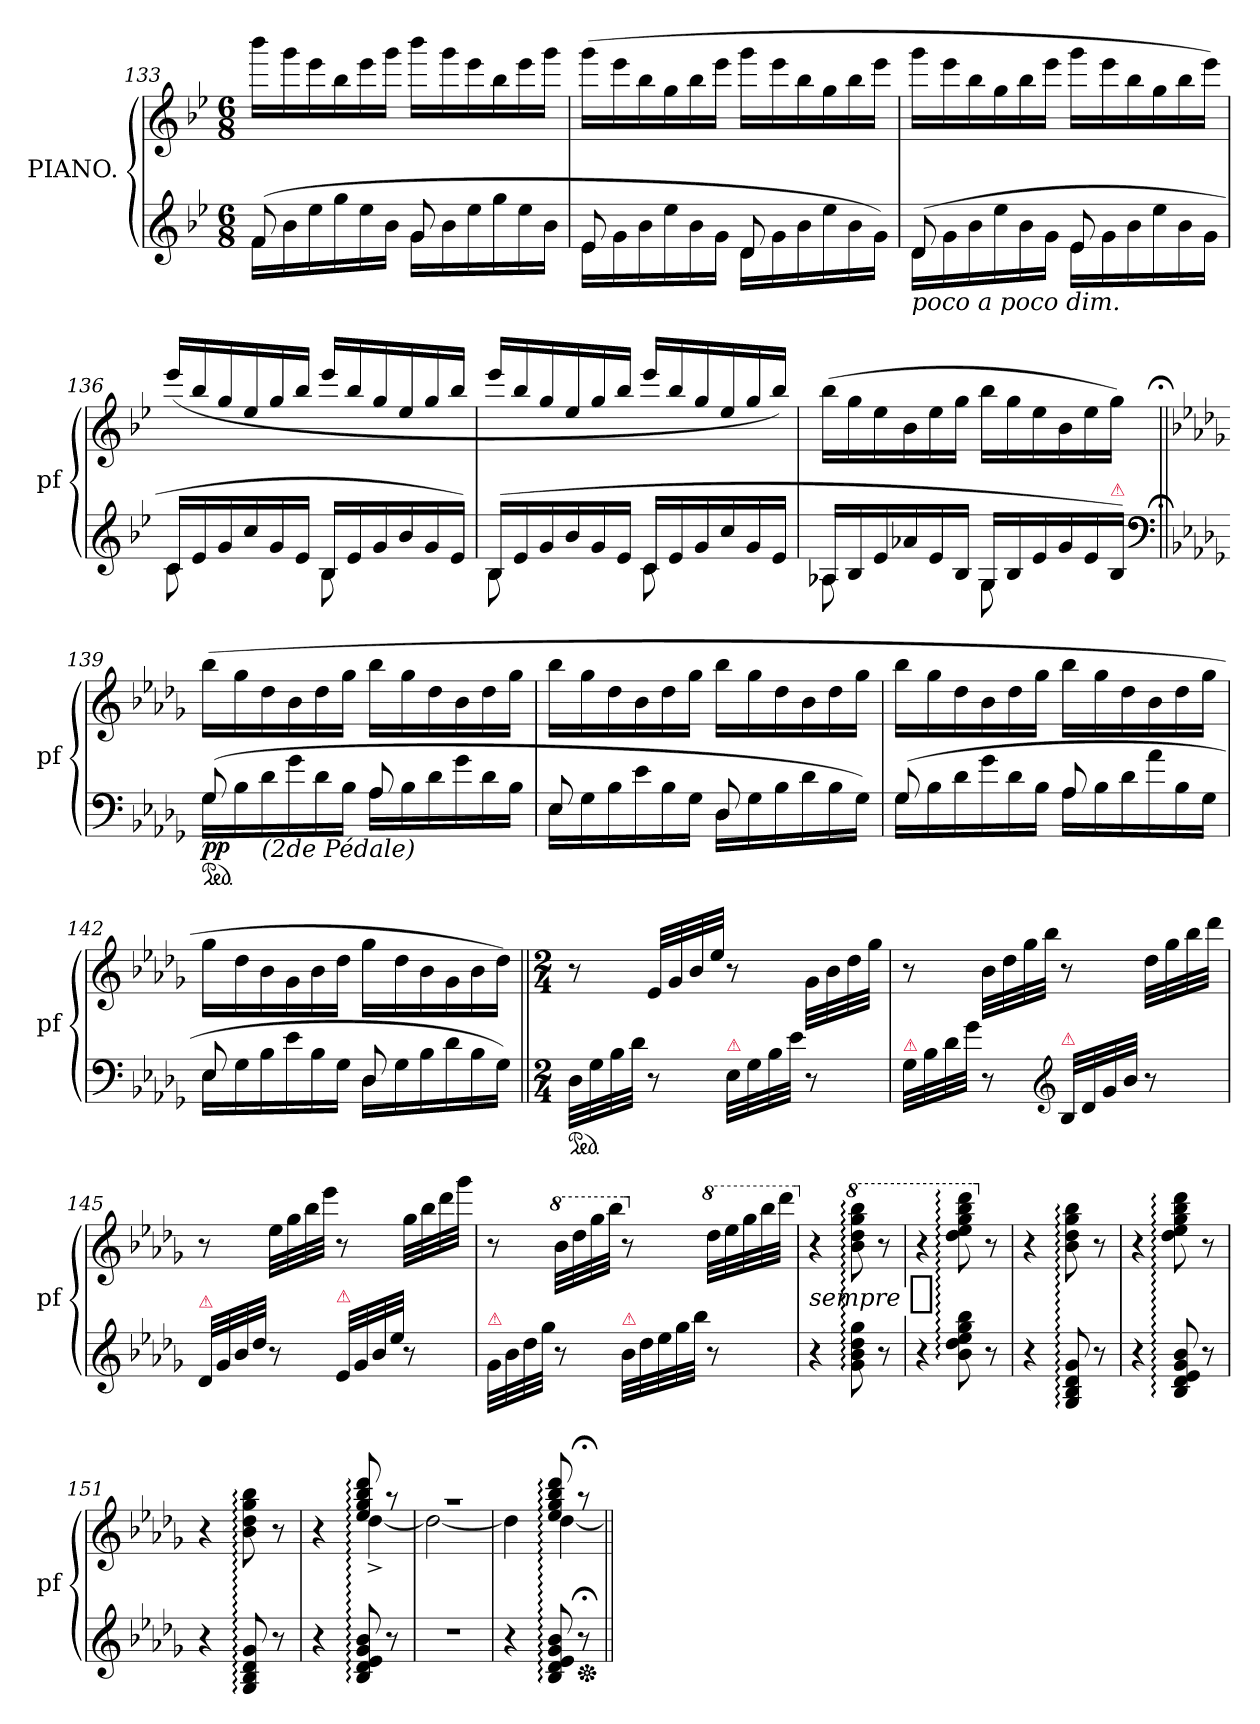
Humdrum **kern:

**kern	**kern	**dynam
*part1	*part1	*part1
*staff2	*staff1	*staff1/2
*I"PIANO.	*	*
*I'pf	*	*
*clefG2	*clefG2	*
*k[b-e-]	*k[b-e-]	*
*g:	*g:	*
*M6/8	*M6/8	*
=133	=133	=133
*^	*	*
(>8f/	16f\LL	16bbb-\LL	.
.	16b-\	16ggg\	.
4ryy	16ee-\	16eee-\	.
.	16gg\	16bb-\	.
.	16ee-\	16eee-\	.
.	16b-\JJ	16ggg\JJ	.
8g/	16g\LL	16bbb-\LL	.
.	16b-\	16ggg\	.
4ryy	16ee-\	16eee-\	.
.	16gg\	16bb-\	.
.	16ee-\	16eee-\	.
.	16b-\JJ	16ggg\JJ	.
=134	=134	=134	=134
8e-/	16e-\LL	(>16ggg\LL	.
.	16g\	16eee-\	.
4ryy	16b-\	16bb-\	.
.	16ee-\	16gg\	.
.	16b-\	16bb-\	.
.	16g\JJ	16eee-\JJ	.
8d/	16d\LL	16ggg\LL	.
.	16g\	16eee-\	.
4ryy	16b-\	16bb-\	.
.	16ee-\	16gg\	.
.	16b-\	16bb-\	.
.	16g\JJ)	16eee-\JJ	.
=135	=135	=135	=135
!LO:TX:b:i:t=poco a poco dim.	!	!	!
(>8d/	16d\LL	16ggg\LL	.
.	16g\	16eee-\	.
4ryy	16b-\	16bb-\	.
.	16ee-\	16gg\	.
.	16b-\	16bb-\	.
.	16g\JJ	16eee-\JJ	.
8e-/	16e-\LL	16ggg\LL	.
.	16g\	16eee-\	.
4ryy	16b-\	16bb-\	.
.	16ee-\	16gg\	.
.	16b-\	16bb-\	.
.	16g\JJ	16eee-\JJ)	.
=136	=136	=136	=136
16c/LL	8c\	(<16eee-/LL	.
16e-/	.	16bb-/	.
16g/	4ryy	16gg/	.
16cc/	.	16ee-/	.
16g/	.	16gg/	.
16e-/JJ	.	16bb-/JJ	.
16B-/LL	8B-\	16eee-/LL	.
16e-/	.	16bb-/	.
16g/	4ryy	16gg/	.
16b-/	.	16ee-/	.
16g/	.	16gg/	.
16e-/JJ)	.	16bb-/JJ	.
=137	=137	=137	=137
(<16B-/LL	8B-\	16eee-/LL	.
16e-/	.	16bb-/	.
16g/	4ryy	16gg/	.
16b-/	.	16ee-/	.
16g/	.	16gg/	.
16e-/JJ	.	16bb-/JJ	.
16c/LL	8c\	16eee-/LL	.
16e-/	.	16bb-/	.
16g/	4ryy	16gg/	.
16cc/	.	16ee-/	.
16g/	.	16gg/	.
16e-/JJ	.	16bb-/JJ)	.
=138	=138	=138	=138
16A-X/LL	8A-X\	(>16bb-\LL	.
16B-/	.	16gg\	.
16e-/	4ryy	16ee-\	.
16a-X/	.	16b-\	.
16e-/	.	16ee-\	.
16B-/JJ	.	16gg\JJ	.
16G/LL	8G\	16bb-\LL	.
16B-/	.	16gg\	.
16e-/	4ryy	16ee-\	.
16g/	.	16b-\	.
16e-/	.	16ee-\	.
!LO:TX:a:color=crimson:t=⚠	!	!	!
16B-/JJ)	.	16gg\JJ)	.
*clefF4	*	*	*
=139||;	=139||;	=139||;	=139||;
*k[b-e-a-d-g-]	*	*k[b-e-a-d-g-]	*
!	!	!	!LO:DY:b=2
*ped	*	*	*
(>8G-/	16G-\LL	(>16bb-\LL	pp
.	16B-\	16gg-\	.
!LO:TX:b:i:t=(2de Pédale)	!	!	!
4ryy	16d-\	16dd-\	.
.	16g-\	16b-\	.
.	16d-\	16dd-\	.
.	16B-\JJ	16gg-\JJ	.
8A-/	16A-\LL	16bb-\LL	.
.	16B-\	16gg-\	.
4ryy	16d-\	16dd-\	.
.	16g-\	16b-\	.
.	16d-\	16dd-\	.
.	16B-\JJ	16gg-\JJ	.
=140	=140	=140	=140
8E-/	16E-\LL	16bb-\LL	.
.	16G-\	16gg-\	.
4ryy	16B-\	16dd-\	.
.	16e-\	16b-\	.
.	16B-\	16dd-\	.
.	16G-\JJ	16gg-\JJ	.
8D-/	16D-\LL	16bb-\LL	.
.	16G-\	16gg-\	.
4ryy	16B-\	16dd-\	.
.	16d-\	16b-\	.
.	16B-\	16dd-\	.
.	16G-\JJ)	16gg-\JJ	.
=141	=141	=141	=141
(>8G-/	16G-\LL	16bb-\LL	.
.	16B-\	16gg-\	.
4ryy	16d-\	16dd-\	.
.	16g-\	16b-\	.
.	16d-\	16dd-\	.
.	16B-\JJ	16gg-\JJ	.
8A-/	16A-\LL	16bb-\LL	.
.	16B-\	16gg-\	.
4ryy	16d-\	16dd-\	.
.	16a-\	16b-\	.
.	16B-\	16dd-\	.
.	16G-\JJ	16gg-\JJ	.
=142	=142	=142	=142
8E-/	16E-\LL	16gg-\LL	.
.	16G-\	16dd-\	.
4ryy	16B-\	16b-\	.
.	16e-\	16g-\	.
.	16B-\	16b-\	.
.	16G-\JJ	16dd-\JJ	.
8D-/	16D-\LL	16gg-\LL	.
.	16G-\	16dd-\	.
4ryy	16B-\	16b-\	.
.	16d-\	16g-\	.
.	16B-\	16b-\	.
.	16G-\JJ)	16dd-\JJ)	.
*v	*v	*	*
=143||	=143||	=143||
*M2/4	*M2/4	*
*^	*	*
!LO:TX:a:i:t=leggiero	!	!	!
!LO:TX:a:color=crimson:t=⚠	!	!	!
*v	*v	*	*
*ped	*	*
32D-\LLL	8r	.
32G-\	.	.
32B-\	.	.
32d-\JJJ	.	.
8r	32e-/LLL	.
.	32g-/	.
.	32b-/	.
.	32ee-/JJJ	.
!LO:TX:a:color=crimson:t=⚠	!	!
32E-\LLL	8r	.
32G-\	.	.
32B-\	.	.
32e-\JJJ	.	.
8r	32g-\LLL	.
.	32b-\	.
.	32dd-\	.
.	32gg-\JJJ	.
=144	=144	=144
!LO:TX:a:color=crimson:t=⚠	!	!
32G-\LLL	8r	.
32B-\	.	.
32d-\	.	.
32g-\JJJ	.	.
8r	32b-\LLL	.
.	32dd-\	.
.	32gg-\	.
.	32bb-\JJJ	.
*clefG2	*	*
!LO:TX:a:color=crimson:t=⚠	!	!
32B-/LLL	8r	.
32d-/	.	.
32g-/	.	.
32b-/JJJ	.	.
8r	32dd-\LLL	.
.	32gg-\	.
.	32bb-\	.
.	32ddd-\JJJ	.
=145	=145	=145
!LO:TX:a:color=crimson:t=⚠	!	!
32d-/LLL	8r	.
32g-/	.	.
32b-/	.	.
32dd-/JJJ	.	.
8r	32ee-\LLL	.
.	32gg-\	.
.	32bb-\	.
.	32eee-\JJJ	.
!LO:TX:a:color=crimson:t=⚠	!	!
32e-/LLL	8r	.
32g-/	.	.
32b-/	.	.
32ee-/JJJ	.	.
8r	32gg-\LLL	.
.	32bb-\	.
.	32ddd-\	.
.	32ggg-\JJJ	.
=146	=146	=146
!LO:TX:a:color=crimson:t=⚠	!	!
32g-\LLL	8r	.
32b-\	.	.
32dd-\	.	.
32gg-\JJJ	.	.
*	*8va	*
8r	32bb-\LLL	.
.	32ddd-\	.
.	32ggg-\	.
.	32bbb-\JJJ	.
*Xtuplet	*	*
*	*X8va	*
!LO:TX:a:color=crimson:t=⚠	!	!
40b-\LLL	8r	.
40dd-\	.	.
40ee-\	.	.
40gg-\	.	.
40bb-\JJJ	.	.
*	*8va	*
*	*Xtuplet	*
8r	40ddd-\LLL	.
.	40eee-\	.
.	40ggg-\	.
.	40bbb-\	.
.	40dddd-\JJJ	.
=147	=147	=147
*	*X8va	*
!	!	!LO:DY:t=sempre %s
4r	4r	pp
*	*8va	*
8g-::\ 8b-::\ 8dd-::\ 8gg-::\	8bb-::\ 8ddd-::\ 8ggg-::\ 8bbb-::\	.
8r	8r	.
=148	=148	=148
4r	4r	.
8b-::\ 8dd-::\ 8ee-::\ 8gg-::\ 8bb-::\	8ddd-::\ 8eee-::\ 8ggg-::\ 8bbb-::\ 8dddd-::\	.
*	*X8va	*
8r	8r	.
=149	=149	=149
4r	4r	.
8G-::/ 8B-::/ 8d-::/ 8g-::/	8b-::\ 8dd-::\ 8gg-::\ 8bb-::\	.
8r	8r	.
=150	=150	=150
4r	4r	.
8B-::/ 8d-::/ 8e-::/ 8g-::/ 8b-::/	8dd-::\ 8ee-::\ 8gg-::\ 8bb-::\ 8ddd-::\	.
8r	8r	.
=151	=151	=151
4r	4r	.
8G-::/ 8B-::/ 8d-::/ 8g-::/	8b-::\ 8dd-::\ 8gg-::\ 8bb-::\	.
8r	8r	.
=152	=152	=152
*	*^	*
4r	4r	4ryy	.
8B-::/ 8d-::/ 8e-::/ 8g-::/ 8b-::/	8ee-::/ 8gg-::/ 8bb-::/ 8ddd-::/	[>4dd-^\	.
8r	8raa	.	.
=153	=153	=153	=153
2r	2r	2dd-\_	.
=154	=154	=154	=154
4r	4ryy	4dd-\]	.
8B-::/ 8d-::/ 8e-::/ 8g-::/ 8b-::/	8ee-::/ 8gg-::/ 8bb-::/ 8ddd-::/	[4dd-\	.
*Xped	*	*	*
8r;<	8r;<	.	.
*	*v	*v	*
=||	=||	=||
*-	*-	*-
